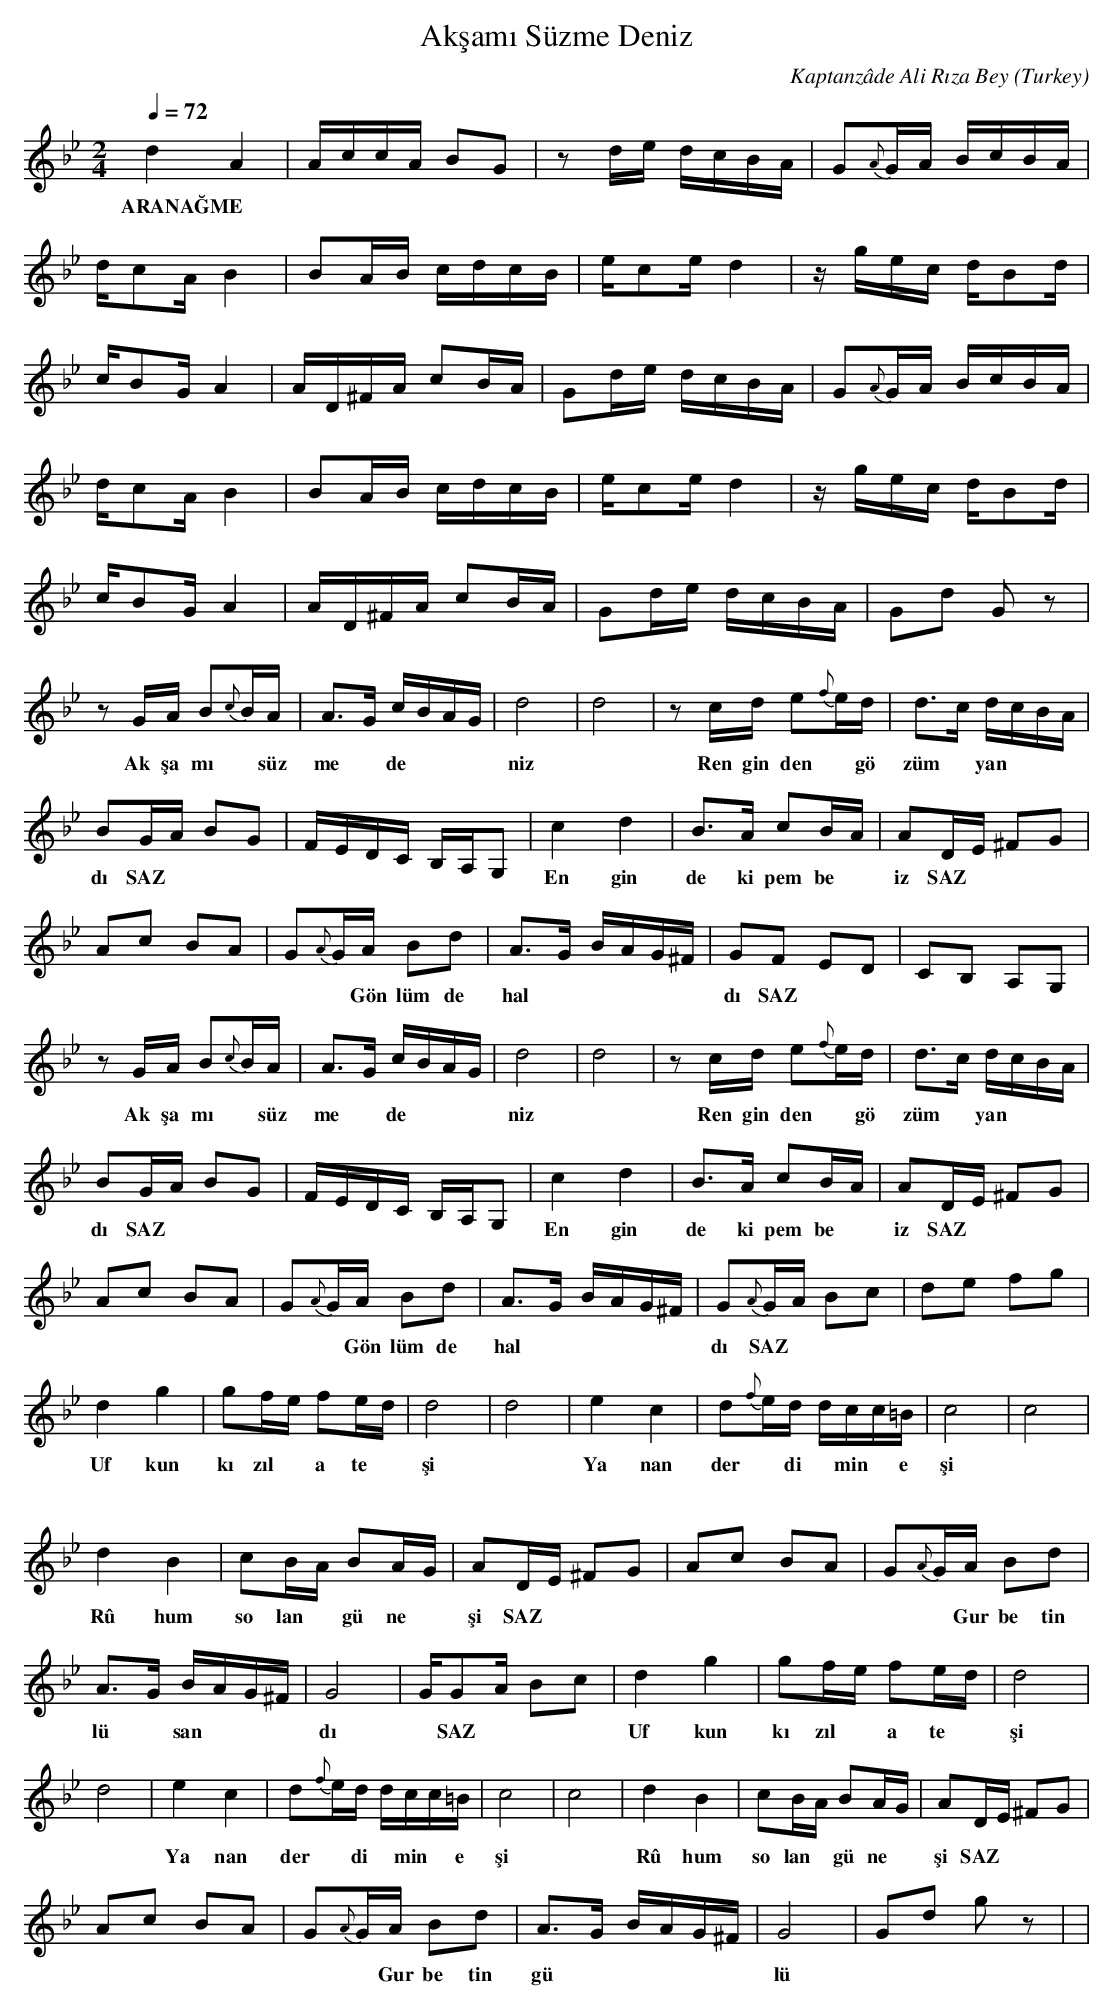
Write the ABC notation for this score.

X:1
T: Akşamı Süzme Deniz
C: Kaptanzâde Ali Rıza Bey
O: Turkey
M: 2/4
L: 1/16
K: C _B _e
Q: 1/4=72
d4 A4  | AccA B2G2  | z2de dcBA  | G2{A}GA BcBA  |
w:  ARANAĞME  |   |   |   |
dc2A B4  | B2AB cdcB  | ec2e d4  | zgec dB2d  |
w:   |   |   |   |
cB2G A4  | AD^FA c2BA  | G2de dcBA  | G2{A}GA BcBA  |
w:   |   |   |   |
dc2A B4  | B2AB cdcB  | ec2e d4  | zgec dB2d  |
w:   |   |   |   |
cB2G A4  | AD^FA c2BA  | G2de dcBA  | G2d2 G2z2  |
w:   |   |   |   |
z2GA B2{c}BA  | A3G cBAG  | d8  | d8  | z2cd e2{f}ed  | \
w:  Ak şa mı  *  süz  |  me  *  de  |  niz    |   |  Ren gin den  *  gö  |
d3c dcBA  |
w:  züm  *  yan  |
B2GA B2G2  | FEDC B,A,G,2  | c4 d4  | B3A c2BA  | \
w:  dı   SAZ  |   |  En gin  |  de ki  pem be   |
A2DE ^F2G2  |
w:  iz   SAZ  |
A2c2 B2A2  | G2{A}GA B2d2  | A3G BAG^F  | \
w:   |  *  *  Gön lüm de  hal  |  ka *  lan  |
G2F2 E2D2  | C2B,2 A,2G,2  |
w:  dı   SAZ  |   |
z2GA B2{c}BA  | A3G cBAG  | d8  | d8  | z2cd e2{f}ed  | \
w:  Ak şa mı  *  süz  |  me  *  de  |  niz    |   |  Ren gin den  *  gö  |
d3c dcBA  |
w:  züm  *  yan  |
B2GA B2G2  | FEDC B,A,G,2  | c4 d4  | B3A c2BA  | \
w:  dı   SAZ  |   |  En gin  |  de ki  pem be   |
A2DE ^F2G2  |
w:  iz   SAZ  |
A2c2 B2A2  | G2{A}GA B2d2  | A3G BAG^F  | \
w:   |  *  *  Gön lüm de  hal  |  ka *  lan  |
G2{A}GA B2c2  | d2e2 f2g2  |
w:  dı   SAZ  |   |
d4 g4  | g2fe f2ed  | d8  | d8  | e4 c4  | d2{f}ed dcc=B  | c8  | c8  |
w:  Uf kun   |  kı zıl  *  a te  |  şi    |   |  Ya nan   |  der *  di *  min  *  e  |  şi    |   |
d4 B4  | c2BA B2AG  | A2DE ^F2G2  | A2c2 B2A2  | \
w:  Rû hum   |  so lan  *  gü ne  |  şi   SAZ  |   |
G2{A}GA B2d2  |
w:  *  *  Gur be tin  gü  |
A3G BAG^F  | G8  | GG2A B2c2  | d4 g4  | g2fe f2ed  | d8  |
w:  lü  *  san  |  dı    |  *  SAZ  |  Uf kun   |  kı zıl  *  a te  |  şi    |
d8  | e4 c4  | d2{f}ed dcc=B  | c8  | c8  | d4 B4  | \
w:   |  Ya nan   |  der *  di *  min  *  e  |  şi    |   |  Rû hum   |
c2BA B2AG  | A2DE ^F2G2  |
w:  so lan  *  gü ne  |  şi   SAZ  |
A2c2 B2A2  | G2{A}GA B2d2  | A3G BAG^F  | G8  | \
w:   |  *  *  Gur be tin  gü  |  lü  *  san  |  dı    |
G2d2 g2z2  | |
